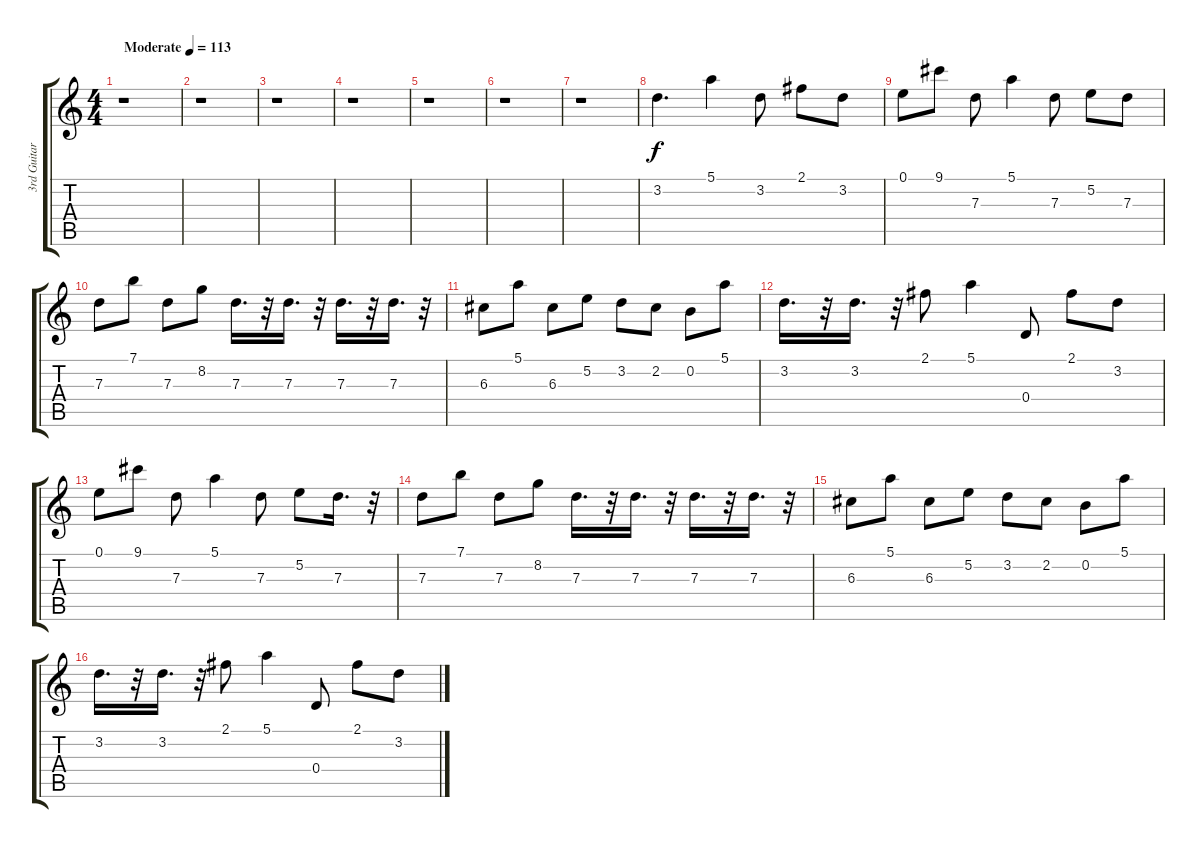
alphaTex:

\track ("3rd Guitar" "3rd Guitar") {instrument electricguitarclean}
\staff {score tabs}
\tuning (E4 B3 G3 D3 A2 E2) {hide}
\ts (4 4)
\tempo (113 "Moderate")
\clef g2
\ks c
r.1{dy f instrument electricguitarclean} |
r.1 |
r.1 |
r.1 |
r.1 |
r.1 |
r.1 |
3.2.4{d} 5.1.4 3.2.8 2.1.8 3.2.8 |
0.1.8 9.1.8 7.3.8 5.1.4 7.3.8 5.2.8 7.3.8 |
7.3.8 7.1.8 7.3.8 8.2.8 7.3.16{d} r.32 7.3.16{d} r.32 7.3.16{d} r.32 7.3.16{d} r.32 |
6.3.8 5.1.8 6.3.8 5.2.8 3.2.8 2.2.8 0.2.8 5.1.8 |
3.2.16{d} r.32 3.2.16{d} r.32 2.1.8 5.1.4 0.4.8 2.1.8 3.2.8 |
0.1.8 9.1.8 7.3.8 5.1.4 7.3.8 5.2.8 7.3.16{d} r.32 |
7.3.8 7.1.8 7.3.8 8.2.8 7.3.16{d} r.32 7.3.16{d} r.32 7.3.16{d} r.32 7.3.16{d} r.32 |
6.3.8 5.1.8 6.3.8 5.2.8 3.2.8 2.2.8 0.2.8 5.1.8 |
3.2.16{d} r.32 3.2.16{d} r.32 2.1.8 5.1.4 0.4.8 2.1.8 3.2.8
